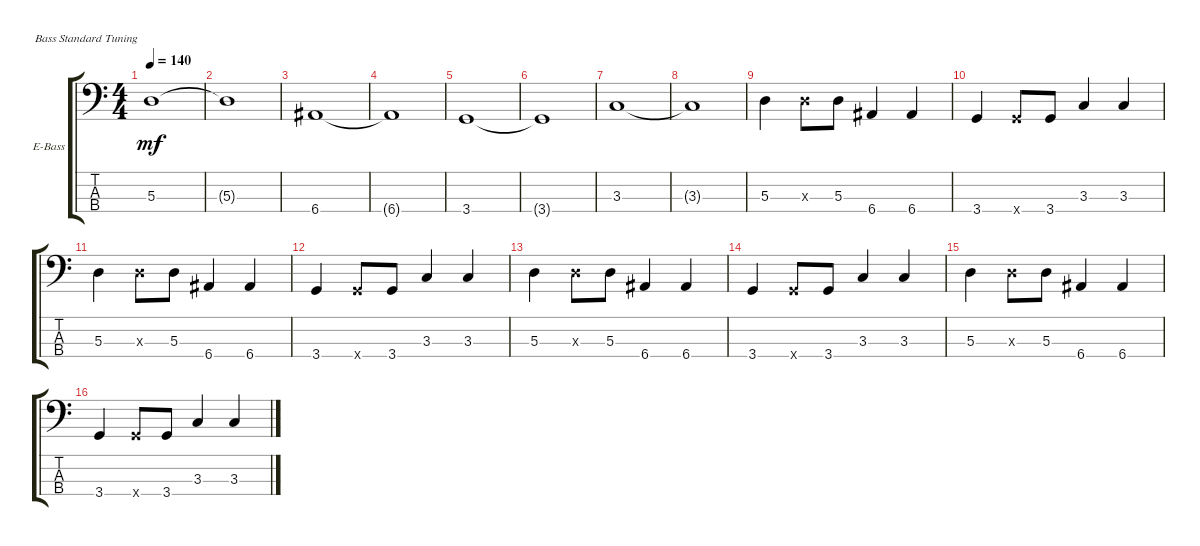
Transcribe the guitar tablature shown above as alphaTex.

\defaultSystemsLayout 4
\bracketExtendMode groupsimilarinstruments
\firstSystemTrackNameOrientation horizontal
\otherSystemsTrackNameOrientation horizontal
\track ("Electric Bass" "E-Bass") {instrument electricbassfinger}
\staff {score tabs}
\tuning (G2 D2 A1 E1)
\ts (4 4)
\tempo 140
\clef f4
\ks c
5.3.1{dy mf} |
5.3{t}.1 |
6.4.1 |
6.4{t}.1 |
3.4.1 |
3.4{t}.1 |
3.3.1 |
3.3{t}.1 |
5.3.4 5.3{x}.8 5.3.8 6.4.4 6.4.4 |
3.4.4 3.4{x}.8 3.4.8 3.3.4 3.3.4 |
5.3.4 5.3{x}.8 5.3.8 6.4.4 6.4.4 |
3.4.4 3.4{x}.8 3.4.8 3.3.4 3.3.4 |
5.3.4 5.3{x}.8 5.3.8 6.4.4 6.4.4 |
3.4.4 3.4{x}.8 3.4.8 3.3.4 3.3.4 |
5.3.4 5.3{x}.8 5.3.8 6.4.4 6.4.4 |
3.4.4 3.4{x}.8 3.4.8 3.3.4 3.3.4
